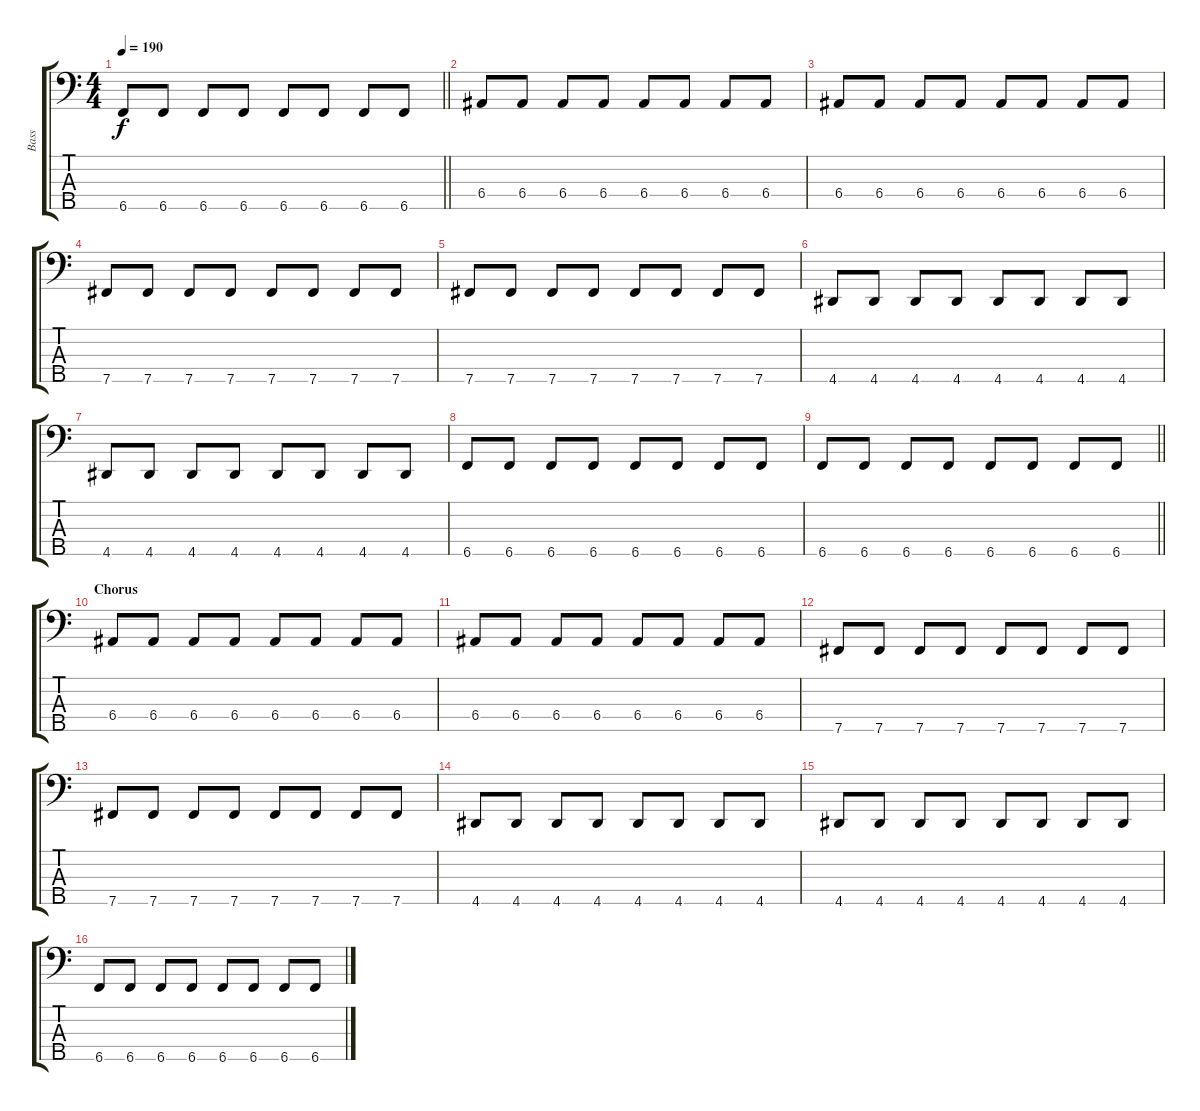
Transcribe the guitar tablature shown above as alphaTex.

\track ("Bass" "Bass") {instrument electricbassfinger}
\staff {score tabs}
\tuning (G2 D2 A1 E1 B0) {hide}
\ts (4 4)
\tempo 190
\clef f4
\barLineRight lightlight
\ks c
6.5.8{dy f} 6.5.8 6.5.8 6.5.8 6.5.8 6.5.8 6.5.8 6.5.8 |
\section ("" "")
6.4.8 6.4.8 6.4.8 6.4.8 6.4.8 6.4.8 6.4.8 6.4.8 |
6.4.8 6.4.8 6.4.8 6.4.8 6.4.8 6.4.8 6.4.8 6.4.8 |
7.5.8 7.5.8 7.5.8 7.5.8 7.5.8 7.5.8 7.5.8 7.5.8 |
7.5.8 7.5.8 7.5.8 7.5.8 7.5.8 7.5.8 7.5.8 7.5.8 |
4.5.8 4.5.8 4.5.8 4.5.8 4.5.8 4.5.8 4.5.8 4.5.8 |
4.5.8 4.5.8 4.5.8 4.5.8 4.5.8 4.5.8 4.5.8 4.5.8 |
6.5.8 6.5.8 6.5.8 6.5.8 6.5.8 6.5.8 6.5.8 6.5.8 |
\barLineRight lightlight
6.5.8 6.5.8 6.5.8 6.5.8 6.5.8 6.5.8 6.5.8 6.5.8 |
\section ("" "Chorus")
6.4.8 6.4.8 6.4.8 6.4.8 6.4.8 6.4.8 6.4.8 6.4.8 |
6.4.8 6.4.8 6.4.8 6.4.8 6.4.8 6.4.8 6.4.8 6.4.8 |
7.5.8 7.5.8 7.5.8 7.5.8 7.5.8 7.5.8 7.5.8 7.5.8 |
7.5.8 7.5.8 7.5.8 7.5.8 7.5.8 7.5.8 7.5.8 7.5.8 |
4.5.8 4.5.8 4.5.8 4.5.8 4.5.8 4.5.8 4.5.8 4.5.8 |
4.5.8 4.5.8 4.5.8 4.5.8 4.5.8 4.5.8 4.5.8 4.5.8 |
6.5.8 6.5.8 6.5.8 6.5.8 6.5.8 6.5.8 6.5.8 6.5.8
